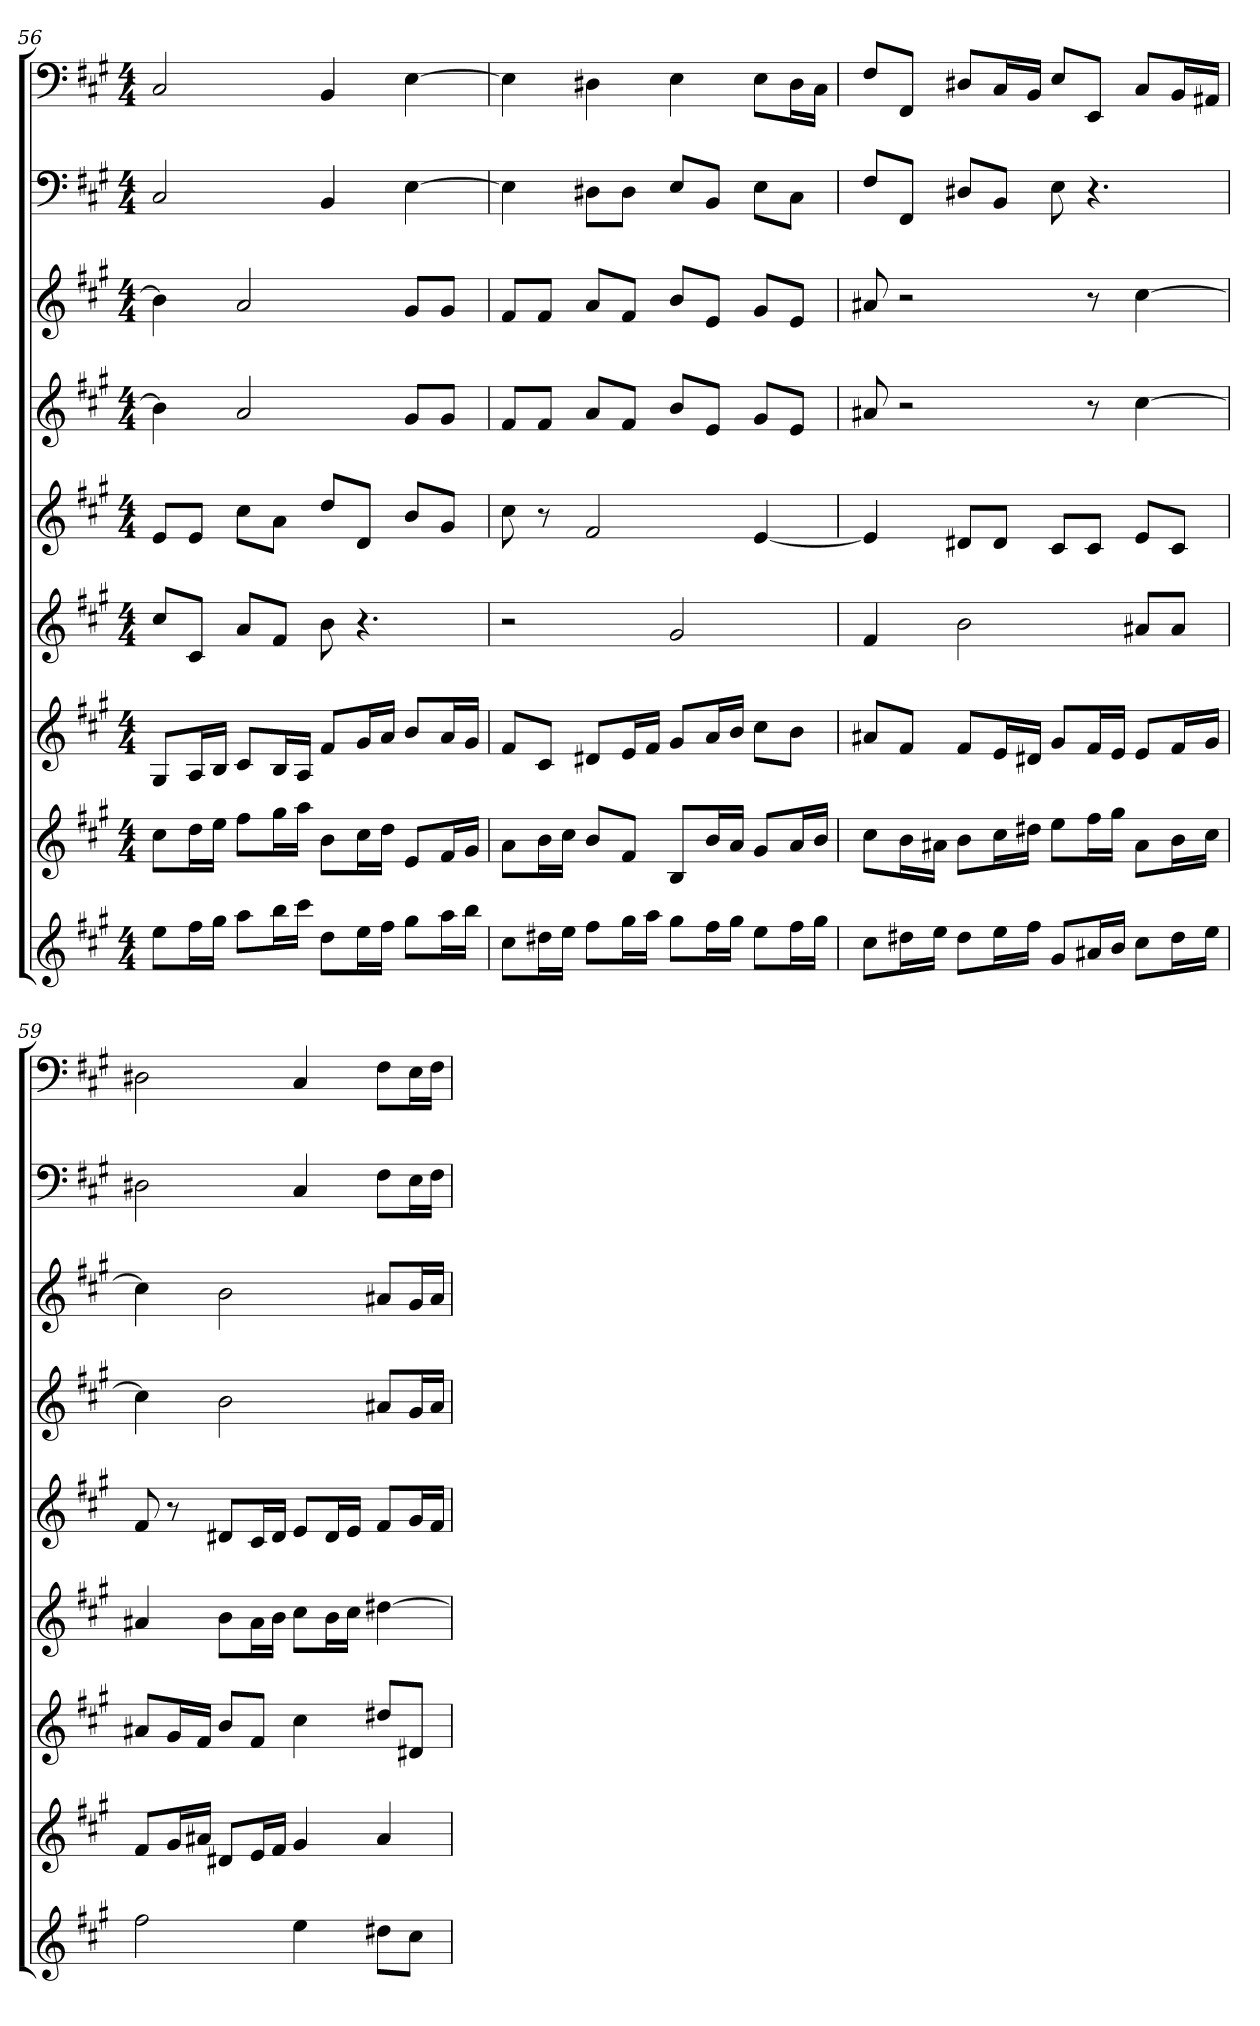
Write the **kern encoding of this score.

**kern	**kern	**kern	**kern	**kern	**kern	**kern	**kern	**kern
*part9	*part8	*part7	*part6	*part5	*part4	*part3	*part2	*part1
*staff9	*staff8	*staff7	*staff6	*staff5	*staff4	*staff3	*staff2	*staff1
*clefG2	*clefG2	*clefG2	*clefG2	*clefG2	*clefG2	*clefG2	*clefF4	*clefF4
*k[f#c#g#]	*k[f#c#g#]	*k[f#c#g#]	*k[f#c#g#]	*k[f#c#g#]	*k[f#c#g#]	*k[f#c#g#]	*k[f#c#g#]	*k[f#c#g#]
*f#:	*f#:	*f#:	*f#:	*f#:	*f#:	*f#:	*f#:	*f#:
*M4/4	*M4/4	*M4/4	*M4/4	*M4/4	*M4/4	*M4/4	*M4/4	*M4/4
=56	=56	=56	=56	=56	=56	=56	=56	=56
8ee\L	8cc#\L	8G#/L	8cc#/L	8e/L	4b]	4b]	2C#	2C#
16ff#\L	16dd\L	16A/L	8c#/J	8e/J	.	.	.	.
16gg#\JJ	16ee\JJ	16B/JJ	.	.	.	.	.	.
8aa\L	8ff#\L	8c#/L	8a/L	8cc#\L	2a	2a	.	.
16bb\L	16gg#\L	16B/L	8f#/J	8a\J	.	.	.	.
16ccc#\JJ	16aa\JJ	16A/JJ	.	.	.	.	.	.
8dd\L	8b\L	8f#/L	8b	8dd/L	.	.	4BB	4BB
16ee\L	16cc#\L	16g#/L	4.r	8d/J	.	.	.	.
16ff#\JJ	16dd\JJ	16a/JJ	.	.	.	.	.	.
8gg#\L	8e/L	8b/L	.	8b/L	8g#/L	8g#/L	[4E	[4E
16aa\L	16f#/L	16a/L	.	8g#/J	8g#/J	8g#/J	.	.
16bb\JJ	16g#/JJ	16g#/JJ	.	.	.	.	.	.
=57	=57	=57	=57	=57	=57	=57	=57	=57
8cc#\L	8a\L	8f#/L	2r	8cc#	8f#/L	8f#/L	4E]	4E]
16dd#X\L	16b\L	8c#/J	.	8r	8f#/J	8f#/J	.	.
16ee\JJ	16cc#\JJ	.	.	.	.	.	.	.
8ff#\L	8b/L	8d#X/L	.	2f#	8a/L	8a/L	8D#X\L	4D#X
16gg#\L	8f#/J	16e/L	.	.	8f#/J	8f#/J	8D#\J	.
16aa\JJ	.	16f#/JJ	.	.	.	.	.	.
8gg#\L	8B/L	8g#/L	2g#	.	8b/L	8b/L	8E/L	4E
16ff#\L	16b/L	16a/L	.	.	8e/J	8e/J	8BB/J	.
16gg#\JJ	16a/JJ	16b/JJ	.	.	.	.	.	.
8ee\L	8g#/L	8cc#\L	.	[4e	8g#/L	8g#/L	8E\L	8E\L
16ff#\L	16a/L	8b\J	.	.	8e/J	8e/J	8C#\J	16D#\L
16gg#\JJ	16b/JJ	.	.	.	.	.	.	16C#\JJ
=58	=58	=58	=58	=58	=58	=58	=58	=58
8cc#\L	8cc#\L	8a#X/L	4f#	4e]	8a#X	8a#X	8F#/L	8F#/L
16dd#X\L	16b\L	8f#/J	.	.	2r	2r	8FF#/J	8FF#/J
16ee\JJ	16a#X\JJ	.	.	.	.	.	.	.
8dd#\L	8b\L	8f#/L	2b	8d#X/L	.	.	8D#X/L	8D#X/L
16ee\L	16cc#\L	16e/L	.	8d#/J	.	.	8BB/J	16C#/L
16ff#\JJ	16dd#X\JJ	16d#X/JJ	.	.	.	.	.	16BB/JJ
8g#/L	8ee\L	8g#/L	.	8c#/L	.	.	8E	8E/L
16a#X/L	16ff#\L	16f#/L	.	8c#/J	8r	8r	4.r	8EE/J
16b/JJ	16gg#\JJ	16e/JJ	.	.	.	.	.	.
8cc#\L	8a#\L	8e/L	8a#X/L	8e/L	[4cc#	[4cc#	.	8C#/L
16dd#\L	16b\L	16f#/L	8a#/J	8c#/J	.	.	.	16BB/L
16ee\JJ	16cc#\JJ	16g#/JJ	.	.	.	.	.	16AA#X/JJ
=59	=59	=59	=59	=59	=59	=59	=59	=59
2ff#	8f#/L	8a#X/L	4a#X	8f#	4cc#]	4cc#]	2D#X	2D#X
.	16g#/L	16g#/L	.	8r	.	.	.	.
.	16a#X/JJ	16f#/JJ	.	.	.	.	.	.
.	8d#X/L	8b/L	8b\L	8d#X/L	2b	2b	.	.
.	16e/L	8f#/J	16a#\L	16c#/L	.	.	.	.
.	16f#/JJ	.	16b\JJ	16d#/JJ	.	.	.	.
4ee	4g#	4cc#	8cc#\L	8e/L	.	.	4C#	4C#
.	.	.	16b\L	16d#/L	.	.	.	.
.	.	.	16cc#\JJ	16e/JJ	.	.	.	.
8dd#X\L	4a#	8dd#X/L	[4dd#X	8f#/L	8a#X/L	8a#X/L	8F#\L	8F#\L
8cc#\J	.	8d#X/J	.	16g#/L	16g#/L	16g#/L	16E\L	16E\L
.	.	.	.	16f#/JJ	16a#/JJ	16a#/JJ	16F#\JJ	16F#\JJ
=	=	=	=	=	=	=	=	=
*-	*-	*-	*-	*-	*-	*-	*-	*-
